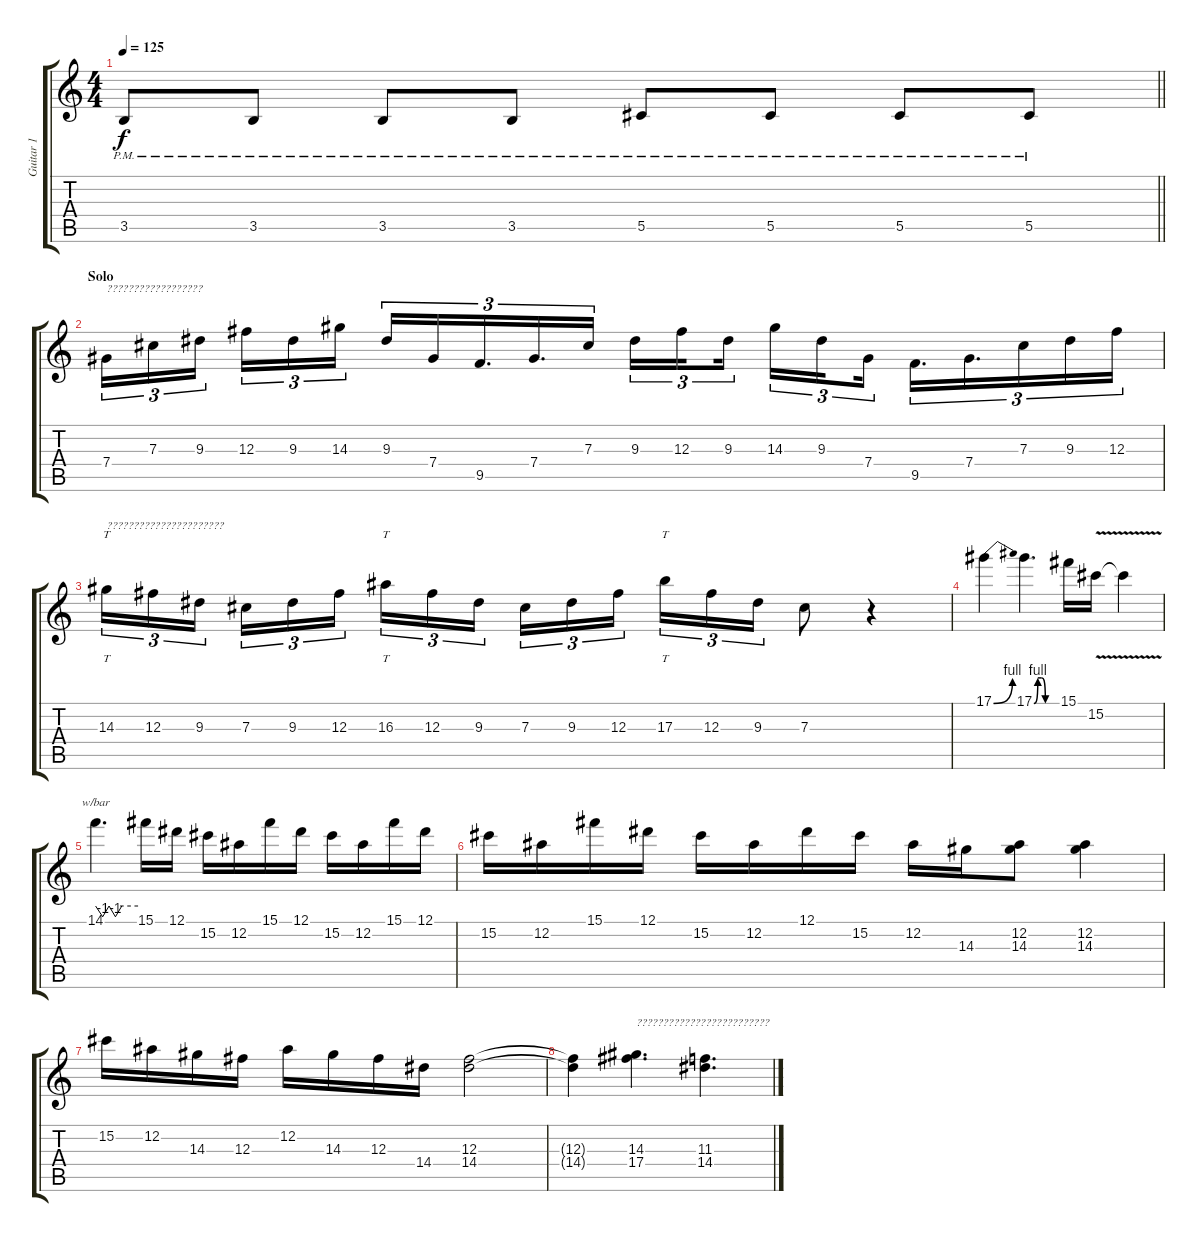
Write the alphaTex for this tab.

\track ("Guitar 1" "Guitar 1") {instrument overdrivenguitar}
\staff {score tabs}
\tuning (Eb4 Bb3 Gb3 Db3 Ab2 Eb2) {hide}
\ts (4 4)
\tempo 125
\clef g2
\barLineRight lightlight
\ks c
3.5{pm}.8{dy f} 3.5{pm}.8 3.5{pm}.8 3.5{pm}.8 5.5{pm}.8 5.5{pm}.8 5.5{pm}.8 5.5{pm}.8 |
\section ("" "Solo")
7.4.16{tu (3 2) txt "??????????????????"} 7.3.16{tu (3 2)} 9.3.16{tu (3 2) beam splitsecondary} 12.3.16{tu (3 2)} 9.3.16{tu (3 2)} 14.3.16{tu (3 2)} 9.3.16{tu (3 2)} 7.4.16{tu (3 2)} 9.5.16{d tu (3 2)} 7.4.16{d tu (3 2)} 7.3.16{tu (3 2)} 9.3.16{tu (3 2)} 12.3.16{tu (3 2) beam splitsecondary} 9.3.16{tu (3 2)} 14.3.16{tu (3 2)} 9.3.16{tu (3 2) beam splitsecondary} 7.4.16{tu (3 2)} 9.5.16{d tu (3 2)} 7.4.16{d tu (3 2)} 7.3.16{tu (3 2)} 9.3.16{tu (3 2)} 12.3.16{tu (3 2)} |
14.3.16{tt tu (3 2) txt "??????????????????????"} 12.3.16{tu (3 2)} 9.3.16{tu (3 2) beam splitsecondary} 7.3.16{tu (3 2)} 9.3.16{tu (3 2)} 12.3.16{tu (3 2)} 16.3.16{tt tu (3 2)} 12.3.16{tu (3 2)} 9.3.16{tu (3 2) beam splitsecondary} 7.3.16{tu (3 2)} 9.3.16{tu (3 2)} 12.3.16{tu (3 2)} 17.3.16{tt tu (3 2)} 12.3.16{tu (3 2)} 9.3.16{tu (3 2)} 7.3.8 r.4 |
17.1{be (bend 0 0 60 4)}.4 17.1{be (custom 0 0 10 4 20 4 30 0 60 0)}.4{d} 15.1.16 15.2{v}.16 15.2{t}.4 |
14.1.4{d tbe (custom default 0 0 10 -4 19 0 28 -4 37 0 60 0)} 15.1.16 12.1.16 15.2.16 12.2.16 15.1.16 12.1.16 15.2.16 12.2.16 15.1.16 12.1.16 |
15.2.16 12.2.16 15.1.16 12.1.16 15.2.16 12.2.16 12.1.16 15.2.16 12.2.16 14.3.16 (12.2 14.3).8 (12.2 14.3).4 |
15.2.16 12.2.16 14.3.16 12.3.16 12.2.16 14.3.16 12.3.16 14.4.16 (12.3 14.4).2 |
(12.3{t} 14.4{t}).4 (14.3 17.4).4{d txt "?????????????????????????"} (11.3 14.4).4{d}
